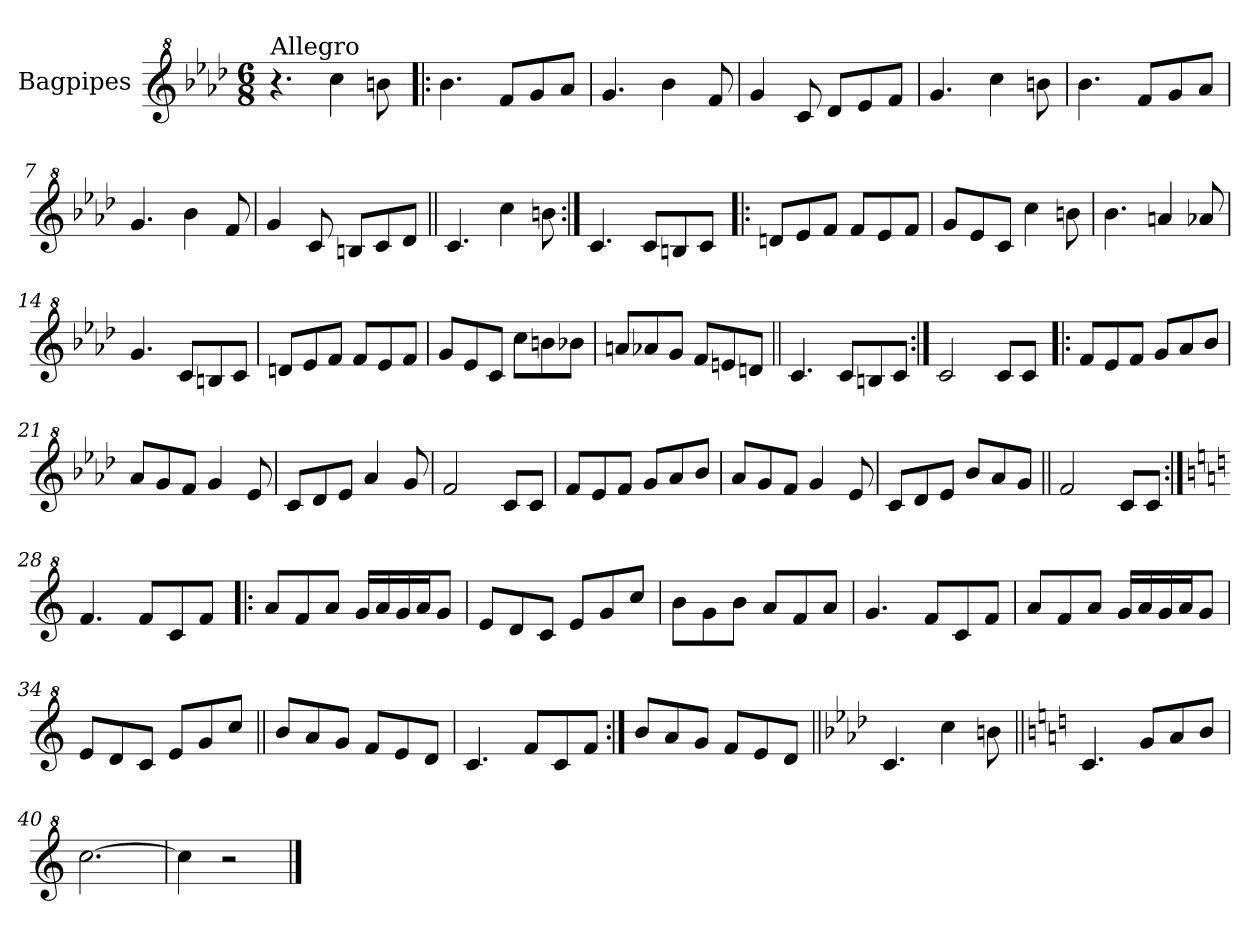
**kern
*part1
*staff1
*I"Bagpipes
*I'Bag
*clefG^2
*k[b-e-a-d-]
*A-:
*M6/8
=1
!LO:TX:a:t=Allegro
4.r
4ccc\
8bbn\
=2!|:
4.bb-\
8ff/L
8gg/
8aa-/J
=3
4.gg/
4bb-\
8ff/
=4
4gg/
8cc/
8dd-/L
8ee-/
8ff/J
=5
4.gg/
4ccc\
8bbn\
=6
4.bb-\
8ff/L
8gg/
8aa-/J
=7
4.gg/
4bb-\
8ff/
!!LO:LB:g=z
=8
4gg/
8cc/
8bn/L
8cc/
8dd-/J
=9||
4.cc/
4ccc\
8bbn\
=10:|!
4.cc/
8cc/L
8bn/
8cc/J
=11!|:
8ddn/L
8ee-/
8ff/J
8ff/L
8ee-/
8ff/J
=12
8gg/L
8ee-/
8cc/J
4ccc\
8bbn\
=13
4.bb-\
4aan/
8aa-X/
!!LO:LB:g=z
=14
4.gg/
8cc/L
8bn/
8cc/J
=15
8ddn/L
8ee-/
8ff/J
8ff/L
8ee-/
8ff/J
=16
8gg/L
8ee-/
8cc/J
8ccc\L
8bbn\
8bb-X\J
=17
8aan/L
8aa-X/
8gg/J
8ff/L
8een/
8ddn/J
=18||
4.cc/
8cc/L
8bn/
8cc/J
=19:|!
2cc/
8cc/L
8cc/J
!!LO:LB:g=z
=20!|:
8ff/L
8ee-/
8ff/J
8gg/L
8aa-/
8bb-/J
=21
8aa-/L
8gg/
8ff/J
4gg/
8ee-/
=22
8cc/L
8dd-/
8ee-/J
4aa-/
8gg/
=23
2ff/
8cc/L
8cc/J
=24
8ff/L
8ee-/
8ff/J
8gg/L
8aa-/
8bb-/J
=25
8aa-/L
8gg/
8ff/J
4gg/
8ee-/
=26
8cc/L
8dd-/
8ee-/J
8bb-/L
8aa-/
8gg/J
!!LO:LB:g=z
=27||
2ff/
8cc/L
8cc/J
=28:|!
*k[]
*C:
4.ff/
8ff/L
8cc/
8ff/J
=29!|:
8aa/L
8ff/
8aa/J
16gg/LL
16aa/
16gg/
16aa/J
8gg/J
=30
8ee/L
8dd/
8cc/J
8ee/L
8gg/
8ccc/J
=31
8bb\L
8gg\
8bb\J
8aa/L
8ff/
8aa/J
=32
4.gg/
8ff/L
8cc/
8ff/J
!!LO:LB:g=z
=33
8aa/L
8ff/
8aa/J
16gg/LL
16aa/
16gg/
16aa/J
8gg/J
=34
8ee/L
8dd/
8cc/J
8ee/L
8gg/
8ccc/J
=35||
8bb/L
8aa/
8gg/J
8ff/L
8ee/
8dd/J
=36
4.cc/
8ff/L
8cc/
8ff/J
=37:|!
8bb/L
8aa/
8gg/J
8ff/L
8ee/
8dd/J
=38||
*k[b-e-a-d-]
*A-:
4.cc/
4ccc\
8bbn\
!!LO:LB:g=z
=39||
*k[]
*C:
4.cc/
8gg/L
8aa/
8bb/J
=40
[2.ccc\
=41
4ccc\]
2r
==
*-
